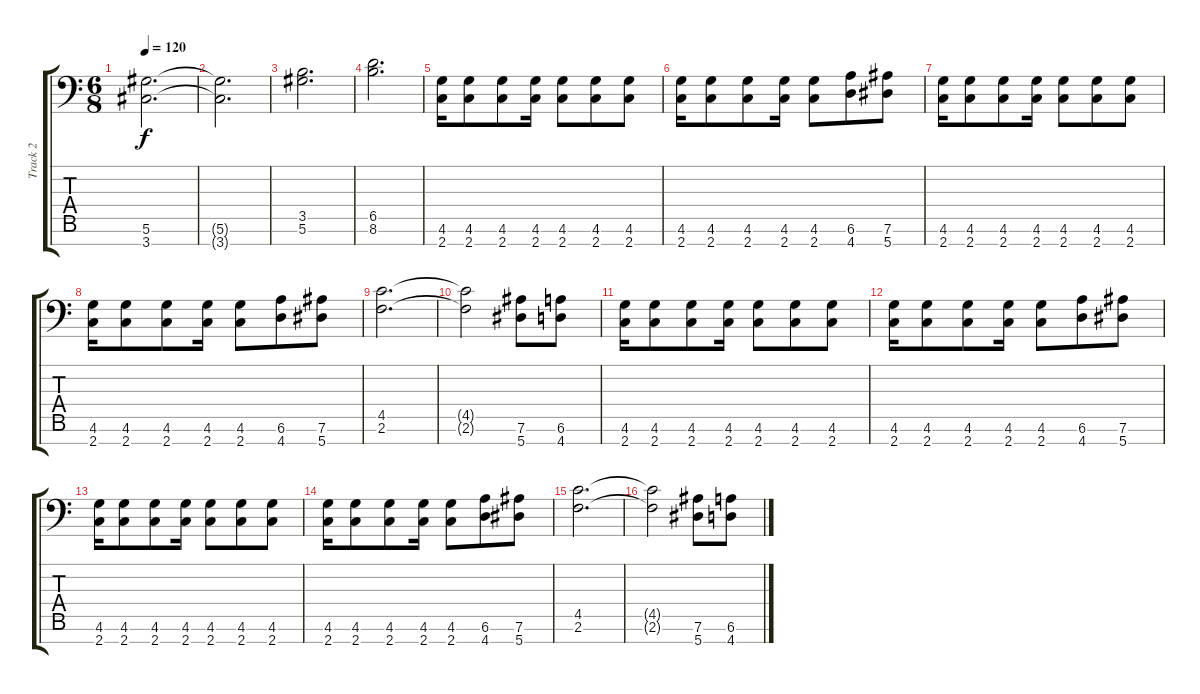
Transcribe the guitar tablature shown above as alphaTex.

\track ("Track 2" "Track 2") {instrument distortionguitar}
\staff {score tabs}
\tuning (Eb4 Bb3 Gb3 Db3 Ab2 Eb2 Bb1) {hide}
\ts (6 8)
\tempo 120
\clef f4
\ks c
(5.6 3.7).2{d dy f} |
(5.6{t} 3.7{t}).2{d} |
(3.5 5.6).2{d} |
(6.5 8.6).2{d} |
(4.6 2.7).16 (4.6 2.7).8 (4.6 2.7).8 (4.6 2.7).16 (4.6 2.7).8 (4.6 2.7).8 (4.6 2.7).8 |
(4.6 2.7).16 (4.6 2.7).8 (4.6 2.7).8 (4.6 2.7).16 (4.6 2.7).8 (6.6 4.7).8 (7.6 5.7).8 |
(4.6 2.7).16 (4.6 2.7).8 (4.6 2.7).8 (4.6 2.7).16 (4.6 2.7).8 (4.6 2.7).8 (4.6 2.7).8 |
(4.6 2.7).16 (4.6 2.7).8 (4.6 2.7).8 (4.6 2.7).16 (4.6 2.7).8 (6.6 4.7).8 (7.6 5.7).8 |
(4.5 2.6).2{d} |
(4.5{t} 2.6{t}).2 (7.6 5.7).8 (6.6 4.7).8 |
(4.6 2.7).16 (4.6 2.7).8 (4.6 2.7).8 (4.6 2.7).16 (4.6 2.7).8 (4.6 2.7).8 (4.6 2.7).8 |
(4.6 2.7).16 (4.6 2.7).8 (4.6 2.7).8 (4.6 2.7).16 (4.6 2.7).8 (6.6 4.7).8 (7.6 5.7).8 |
(4.6 2.7).16 (4.6 2.7).8 (4.6 2.7).8 (4.6 2.7).16 (4.6 2.7).8 (4.6 2.7).8 (4.6 2.7).8 |
(4.6 2.7).16 (4.6 2.7).8 (4.6 2.7).8 (4.6 2.7).16 (4.6 2.7).8 (6.6 4.7).8 (7.6 5.7).8 |
(4.5 2.6).2{d} |
(4.5{t} 2.6{t}).2 (7.6 5.7).8 (6.6 4.7).8
